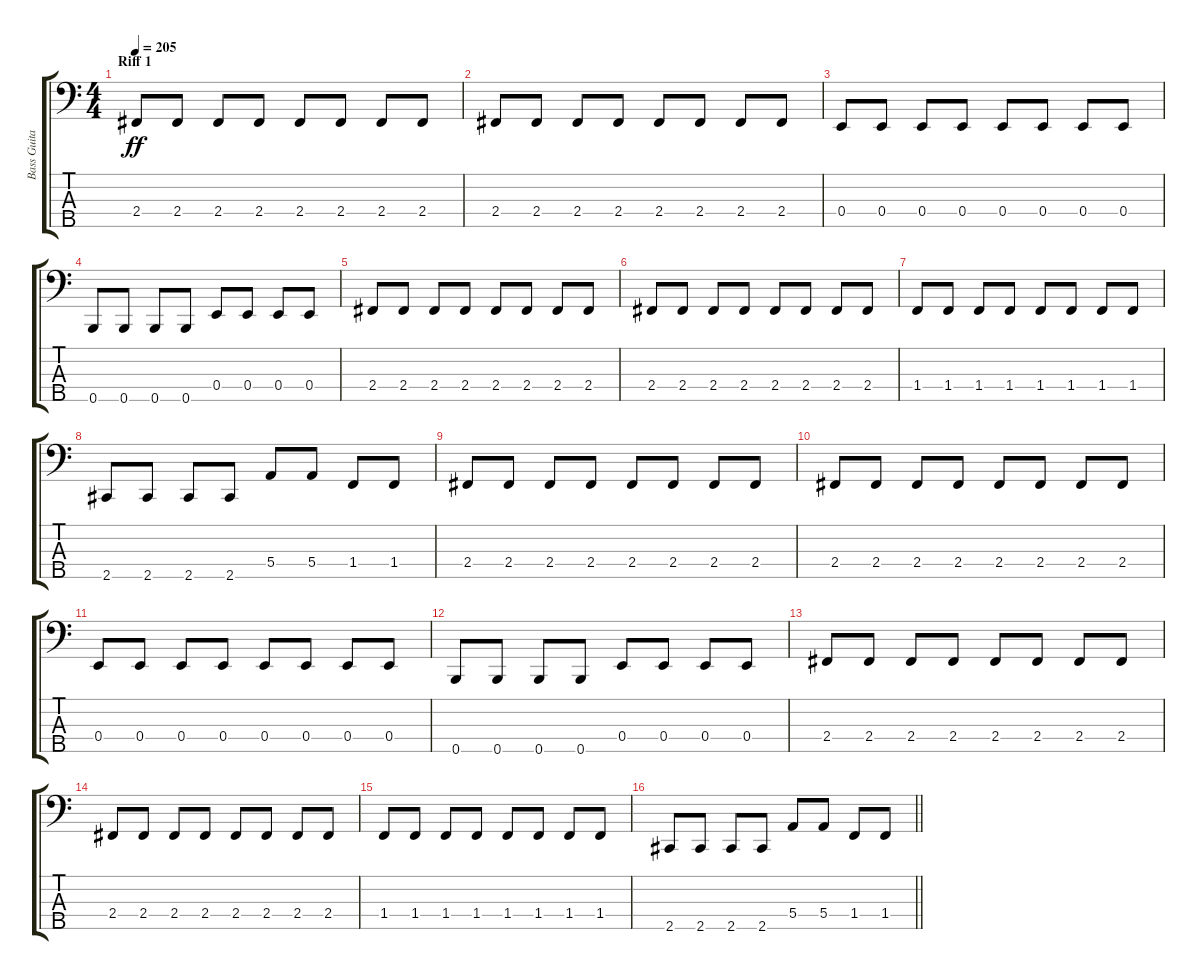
\track ("Bass Guitar" "Bass Guita") {instrument electricbasspick}
\staff {score tabs}
\tuning (G2 D2 A1 E1 B0) {hide}
\ts (4 4)
\section ("" "Riff 1")
\tempo 205
\clef f4
\ks c
2.4.8{dy ff} 2.4.8 2.4.8 2.4.8 2.4.8 2.4.8 2.4.8 2.4.8 |
2.4.8 2.4.8 2.4.8 2.4.8 2.4.8 2.4.8 2.4.8 2.4.8 |
0.4.8 0.4.8 0.4.8 0.4.8 0.4.8 0.4.8 0.4.8 0.4.8 |
0.5.8 0.5.8 0.5.8 0.5.8 0.4.8 0.4.8 0.4.8 0.4.8 |
2.4.8 2.4.8 2.4.8 2.4.8 2.4.8 2.4.8 2.4.8 2.4.8 |
2.4.8 2.4.8 2.4.8 2.4.8 2.4.8 2.4.8 2.4.8 2.4.8 |
1.4.8 1.4.8 1.4.8 1.4.8 1.4.8 1.4.8 1.4.8 1.4.8 |
2.5.8 2.5.8 2.5.8 2.5.8 5.4.8 5.4.8 1.4.8 1.4.8 |
2.4.8 2.4.8 2.4.8 2.4.8 2.4.8 2.4.8 2.4.8 2.4.8 |
2.4.8 2.4.8 2.4.8 2.4.8 2.4.8 2.4.8 2.4.8 2.4.8 |
0.4.8 0.4.8 0.4.8 0.4.8 0.4.8 0.4.8 0.4.8 0.4.8 |
0.5.8 0.5.8 0.5.8 0.5.8 0.4.8 0.4.8 0.4.8 0.4.8 |
2.4.8 2.4.8 2.4.8 2.4.8 2.4.8 2.4.8 2.4.8 2.4.8 |
2.4.8 2.4.8 2.4.8 2.4.8 2.4.8 2.4.8 2.4.8 2.4.8 |
1.4.8 1.4.8 1.4.8 1.4.8 1.4.8 1.4.8 1.4.8 1.4.8 |
\barLineRight lightlight
2.5.8 2.5.8 2.5.8 2.5.8 5.4.8 5.4.8 1.4.8 1.4.8
